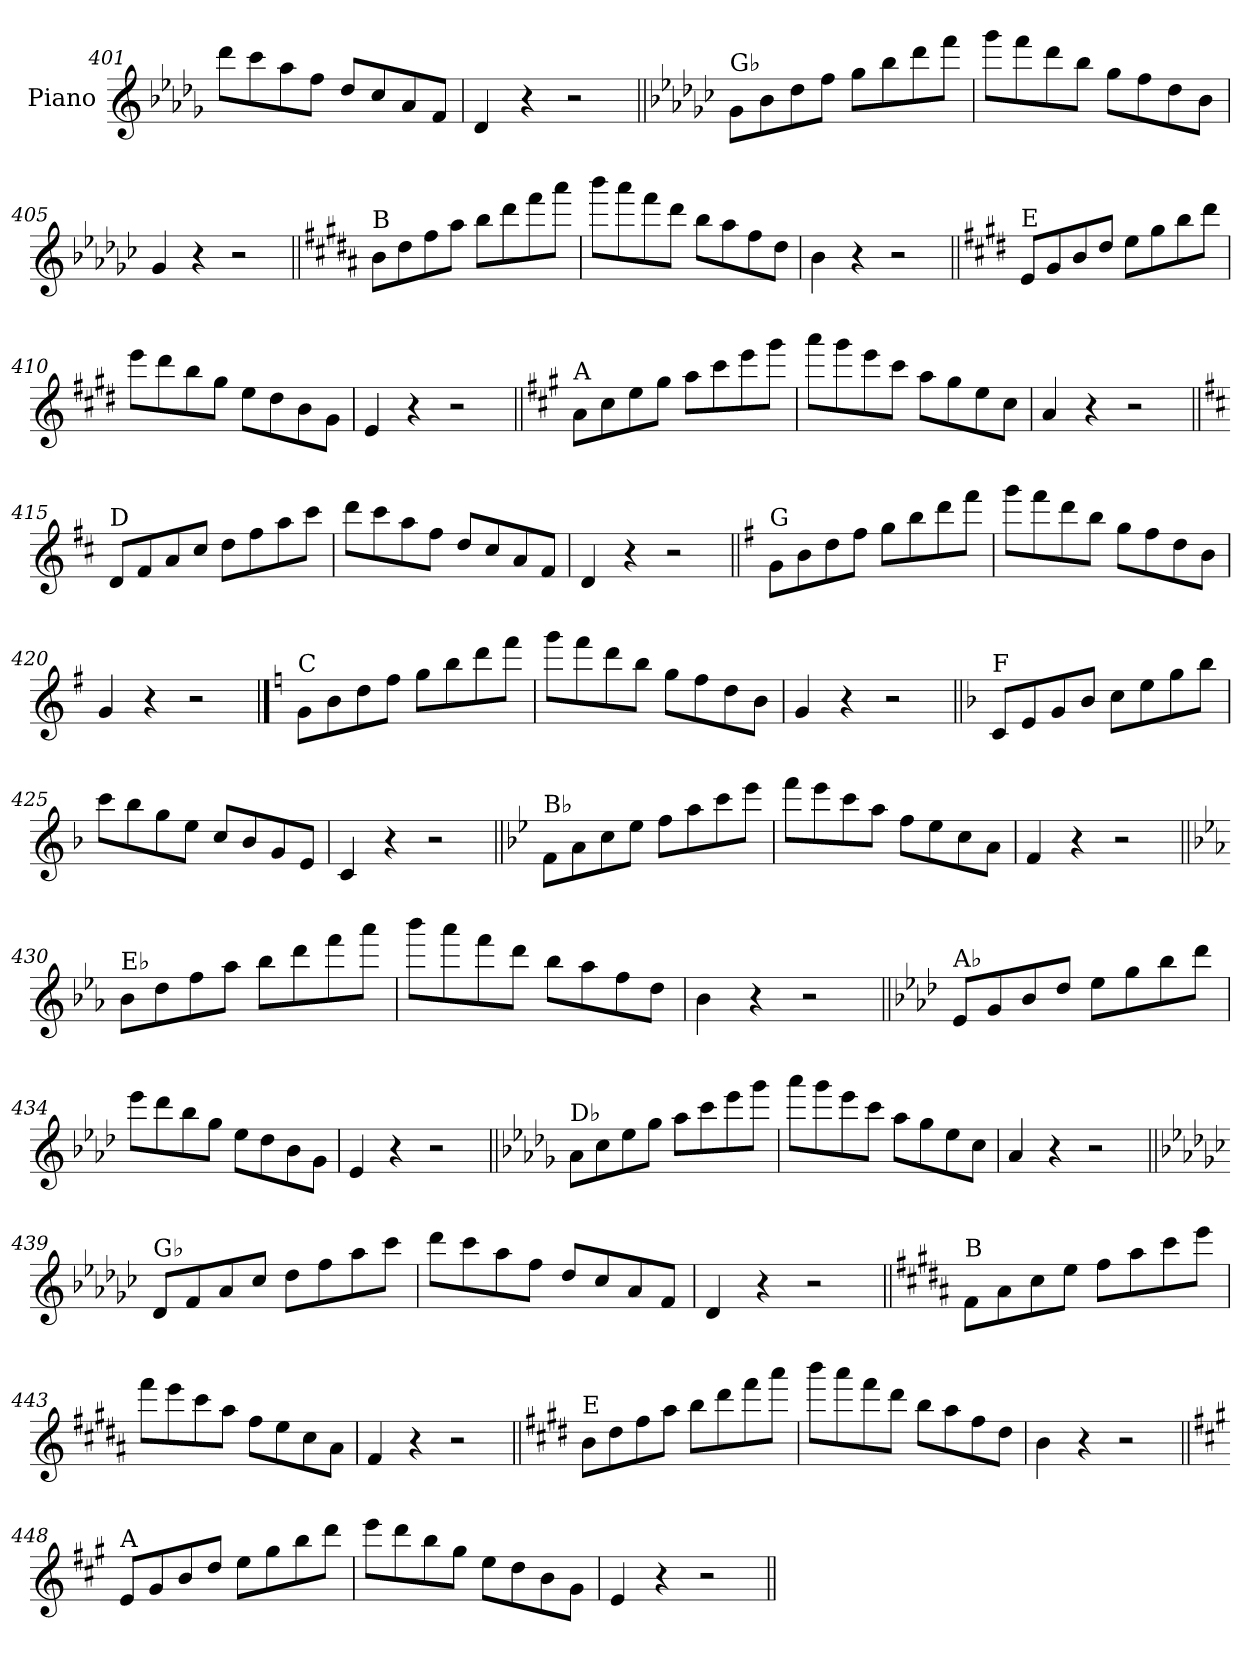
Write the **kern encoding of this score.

**kern
*part1
*staff1
*I"Piano
*I'Pno.
*clefG2
*k[b-e-a-d-g-]
=401
8ddd-\L
8ccc\
8aa-\
8ff\J
8dd-/L
8cc/
8a-/
8f/J
=402
4d-/
4r
2r
!!LO:LB:g=z
=403||
*k[b-e-a-d-g-c-]
!LO:TX:a:t=G♭
8g-\L
8b-\
8dd-\
8ff\J
8gg-\L
8bb-\
8ddd-\
8fff\J
=404
8ggg-\L
8fff\
8ddd-\
8bb-\J
8gg-\L
8ff\
8dd-\
8b-\J
=405
4g-/
4r
2r
=406||
*k[f#c#g#d#a#]
!LO:TX:a:t=B
8b\L
8dd#\
8ff#\
8aa#\J
8bb\L
8ddd#\
8fff#\
8aaa#\J
=407
8bbb\L
8aaa#\
8fff#\
8ddd#\J
8bb\L
8aa#\
8ff#\
8dd#\J
=408
4b\
4r
2r
!!LO:LB:g=z
=409||
*k[f#c#g#d#]
!LO:TX:a:t=E
8e/L
8g#/
8b/
8dd#/J
8ee\L
8gg#\
8bb\
8ddd#\J
=410
8eee\L
8ddd#\
8bb\
8gg#\J
8ee\L
8dd#\
8b\
8g#\J
=411
4e/
4r
2r
=412||
*k[f#c#g#]
!LO:TX:a:t=A
8a\L
8cc#\
8ee\
8gg#\J
8aa\L
8ccc#\
8eee\
8ggg#\J
=413
8aaa\L
8ggg#\
8eee\
8ccc#\J
8aa\L
8gg#\
8ee\
8cc#\J
=414
4a/
4r
2r
!!LO:LB:g=z
=415||
*k[f#c#]
!LO:TX:a:t=D
8d/L
8f#/
8a/
8cc#/J
8dd\L
8ff#\
8aa\
8ccc#\J
=416
8ddd\L
8ccc#\
8aa\
8ff#\J
8dd/L
8cc#/
8a/
8f#/J
=417
4d/
4r
2r
=418||
*k[f#]
!LO:TX:a:t=G
8g\L
8b\
8dd\
8ff#\J
8gg\L
8bb\
8ddd\
8fff#\J
=419
8ggg\L
8fff#\
8ddd\
8bb\J
8gg\L
8ff#\
8dd\
8b\J
=420
4g/
4r
2r
!!LO:PB:g=z
==421
*k[]
!LO:TX:a:t=C
8g\L
8b\
8dd\
8ff\J
8gg\L
8bb\
8ddd\
8fff\J
=422
8ggg\L
8fff\
8ddd\
8bb\J
8gg\L
8ff\
8dd\
8b\J
=423
4g/
4r
2r
=424||
*k[b-]
!LO:TX:a:t=F
8c/L
8e/
8g/
8b-/J
8cc\L
8ee\
8gg\
8bb-\J
=425
8ccc\L
8bb-\
8gg\
8ee\J
8cc/L
8b-/
8g/
8e/J
=426
4c/
4r
2r
!!LO:LB:g=z
=427||
*k[b-e-]
!LO:TX:a:t=B♭
8f\L
8a\
8cc\
8ee-\J
8ff\L
8aa\
8ccc\
8eee-\J
=428
8fff\L
8eee-\
8ccc\
8aa\J
8ff\L
8ee-\
8cc\
8a\J
=429
4f/
4r
2r
=430||
*k[b-e-a-]
!LO:TX:a:t=E♭
8b-\L
8dd\
8ff\
8aa-\J
8bb-\L
8ddd\
8fff\
8aaa-\J
=431
8bbb-\L
8aaa-\
8fff\
8ddd\J
8bb-\L
8aa-\
8ff\
8dd\J
=432
4b-\
4r
2r
!!LO:LB:g=z
=433||
*k[b-e-a-d-]
!LO:TX:a:t=A♭
8e-/L
8g/
8b-/
8dd-/J
8ee-\L
8gg\
8bb-\
8ddd-\J
=434
8eee-\L
8ddd-\
8bb-\
8gg\J
8ee-\L
8dd-\
8b-\
8g\J
=435
4e-/
4r
2r
=436||
*k[b-e-a-d-g-]
!LO:TX:a:t=D♭
8a-\L
8cc\
8ee-\
8gg-\J
8aa-\L
8ccc\
8eee-\
8ggg-\J
=437
8aaa-\L
8ggg-\
8eee-\
8ccc\J
8aa-\L
8gg-\
8ee-\
8cc\J
=438
4a-/
4r
2r
!!LO:LB:g=z
=439||
*k[b-e-a-d-g-c-]
!LO:TX:a:t=G♭
8d-/L
8f/
8a-/
8cc-/J
8dd-\L
8ff\
8aa-\
8ccc-\J
=440
8ddd-\L
8ccc-\
8aa-\
8ff\J
8dd-/L
8cc-/
8a-/
8f/J
=441
4d-/
4r
2r
=442||
*k[f#c#g#d#a#]
!LO:TX:a:t=B
8f#\L
8a#\
8cc#\
8ee\J
8ff#\L
8aa#\
8ccc#\
8eee\J
=443
8fff#\L
8eee\
8ccc#\
8aa#\J
8ff#\L
8ee\
8cc#\
8a#\J
=444
4f#/
4r
2r
!!LO:LB:g=z
=445||
*k[f#c#g#d#]
!LO:TX:a:t=E
8b\L
8dd#\
8ff#\
8aa\J
8bb\L
8ddd#\
8fff#\
8aaa\J
=446
8bbb\L
8aaa\
8fff#\
8ddd#\J
8bb\L
8aa\
8ff#\
8dd#\J
=447
4b\
4r
2r
=448||
*k[f#c#g#]
!LO:TX:a:t=A
8e/L
8g#/
8b/
8dd/J
8ee\L
8gg#\
8bb\
8ddd\J
=449
8eee\L
8ddd\
8bb\
8gg#\J
8ee\L
8dd\
8b\
8g#\J
=450
4e/
4r
2r
=||
*-
